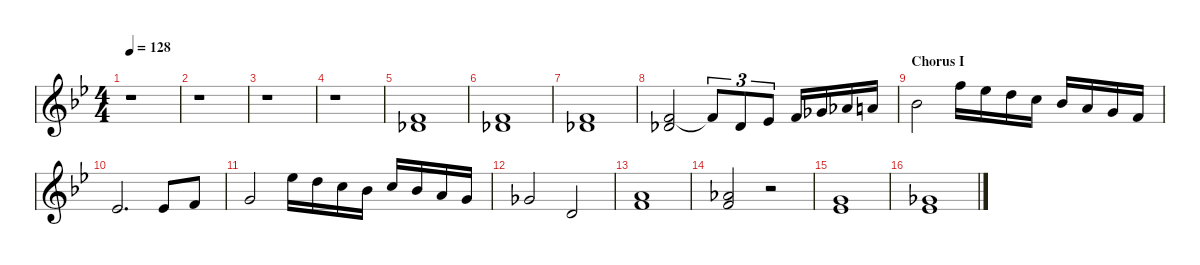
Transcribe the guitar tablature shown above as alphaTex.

\defaultSystemsLayout 4
\hideDynamics
\bracketExtendMode nobrackets
\singleTrackTrackNamePolicy hidden
\multiTrackTrackNamePolicy hidden
\firstSystemTrackNameMode fullname
\firstSystemTrackNameOrientation horizontal
\otherSystemsTrackNameOrientation horizontal
\track ("Strings1" "vln.") {instrument stringensemble1}
\staff {score}
\tuning (E4 B3 G3 D3 A2 E2 B1)
\ts (4 4)
\tempo 128
\clef g2
\ks bb
r.1{dy f beam Down} |
r.1{beam Down} |
r.1{beam Down} |
r.1{beam Down} |
(15.4{acc forcenatural} 16.5{acc b}).1{beam Up} |
(15.4{acc forcenatural} 16.5{acc b}).1{beam Up} |
(15.4{acc forcenatural} 16.5{acc b}).1{beam Up} |
(15.4{acc forcenatural} 16.5{acc b}).2{beam Up} 15.4{t acc forcenatural}.8{tu (3 2) beam Up} 16.5{acc b}.8{tu (3 2) beam Up} 13.4{acc b}.8{tu (3 2) beam Up} 15.4{acc forcenatural}.16{beam Up} 16.4{acc b}.16{beam Up} 13.3{acc b}.16{beam Up} 14.3{acc forcenatural}.16{beam Up} |
\section ("" "Chorus I")
15.3{acc b}.2{beam Down} 13.1{acc forcenatural}.16{beam Down} 16.2{acc b}.16{beam Down} 15.2{acc forcenatural}.16{beam Down} 13.2{acc forcenatural}.16{beam Down} 15.3{acc b}.16{beam Up} 14.3{acc forcenatural}.16{beam Up} 12.3{acc forcenatural}.16{beam Up} 15.4{acc forcenatural}.16{beam Up} |
13.4{acc b}.2{d beam Up} 13.4{acc b}.8{beam Up} 15.4{acc forcenatural}.8{beam Up} |
12.3{acc forcenatural}.2{beam Up} 16.2{acc b}.16{beam Down} 15.2{acc forcenatural}.16{beam Down} 13.2{acc forcenatural}.16{beam Down} 15.3{acc b}.16{beam Down} 13.2{acc forcenatural}.16{beam Up} 15.3{acc b}.16{beam Up} 14.3{acc forcenatural}.16{beam Up} 12.3{acc forcenatural}.16{beam Up} |
16.4{acc b}.2{beam Up} 12.4{acc forcenatural}.2{beam Up} |
(14.3{acc forcenatural} 15.4{acc forcenatural}).1{beam Up} |
(13.3{acc b} 15.4{acc forcenatural}).2{beam Up} r.2{beam Up} |
(12.3{acc forcenatural} 13.4{acc b}).1{beam Up} |
(16.4{acc b} 18.5{acc b}).1{beam Up}
